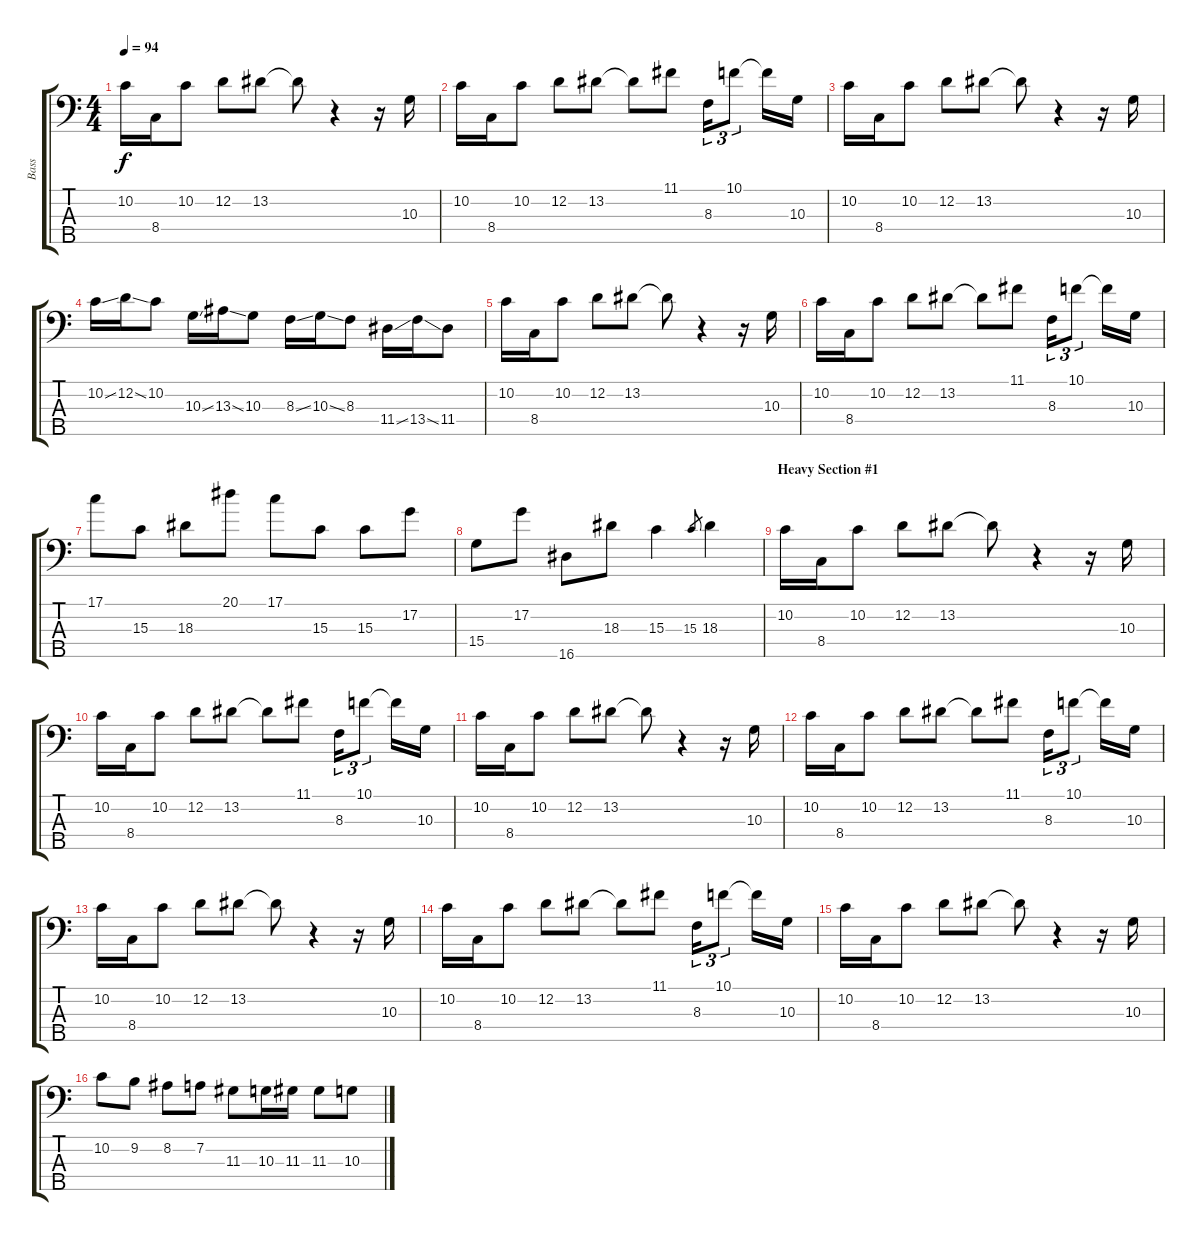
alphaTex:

\track ("Bass" "Bass") {instrument electricbasspick}
\staff {score tabs}
\tuning (G2 D2 A1 E1 B0) {hide}
\ts (4 4)
\tempo 94
\clef f4
\ks c
10.2.16{dy f} 8.4.16 10.2.8 12.2.8 13.2.8 13.2{t}.8 r.4 r.16 10.3.16 |
10.2.16 8.4.16 10.2.8 12.2.8 13.2.8 13.2{t}.8 11.1.8 8.3.16{tu (3 2)} 10.1.8{tu (3 2)} 10.1{t}.16 10.3.16 |
10.2.16 8.4.16 10.2.8 12.2.8 13.2.8 13.2{t}.8 r.4 r.16 10.3.16 |
10.2{ss}.16 12.2{ss}.16 10.2.8 10.3{ss}.16 13.3{ss}.16 10.3.8 8.3{ss}.16 10.3{ss}.16 8.3.8 11.4{ss}.16 13.4{ss}.16 11.4.8 |
10.2.16 8.4.16 10.2.8 12.2.8 13.2.8 13.2{t}.8 r.4 r.16 10.3.16 |
10.2.16 8.4.16 10.2.8 12.2.8 13.2.8 13.2{t}.8 11.1.8 8.3.16{tu (3 2)} 10.1.8{tu (3 2)} 10.1{t}.16 10.3.16 |
17.1.8 15.3.8 18.3.8 20.1.8 17.1.8 15.3.8 15.3.8 17.2.8 |
15.4.8 17.2.8 16.5.8 18.3.8 15.3.4 15.3.8{gr} 18.3.4 |
\section ("" "Heavy Section #1")
10.2.16 8.4.16 10.2.8 12.2.8 13.2.8 13.2{t}.8 r.4 r.16 10.3.16 |
10.2.16 8.4.16 10.2.8 12.2.8 13.2.8 13.2{t}.8 11.1.8 8.3.16{tu (3 2)} 10.1.8{tu (3 2)} 10.1{t}.16 10.3.16 |
10.2.16 8.4.16 10.2.8 12.2.8 13.2.8 13.2{t}.8 r.4 r.16 10.3.16 |
10.2.16 8.4.16 10.2.8 12.2.8 13.2.8 13.2{t}.8 11.1.8 8.3.16{tu (3 2)} 10.1.8{tu (3 2)} 10.1{t}.16 10.3.16 |
10.2.16 8.4.16 10.2.8 12.2.8 13.2.8 13.2{t}.8 r.4 r.16 10.3.16 |
10.2.16 8.4.16 10.2.8 12.2.8 13.2.8 13.2{t}.8 11.1.8 8.3.16{tu (3 2)} 10.1.8{tu (3 2)} 10.1{t}.16 10.3.16 |
10.2.16 8.4.16 10.2.8 12.2.8 13.2.8 13.2{t}.8 r.4 r.16 10.3.16 |
10.2.8 9.2.8 8.2.8 7.2.8 11.3.8 10.3.16 11.3.16 11.3.8 10.3.8
